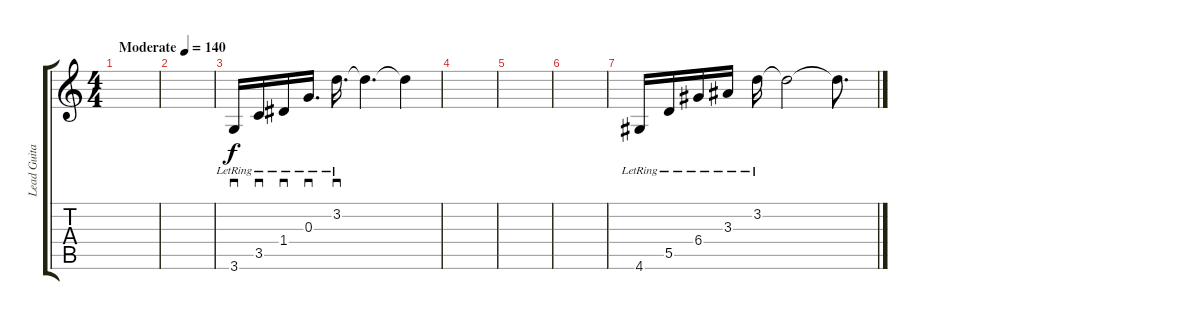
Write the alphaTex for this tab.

\track ("Lead Guitar" "Lead Guita") {instrument electricguitarclean}
\staff {score tabs}
\tuning (E4 B3 G3 D3 A2 E2) {hide}
\ts (4 4)
\tempo (140 "Moderate")
\clef g2
\ks c
|
|
3.6{lr}.16{sd} 3.5{lr}.16{sd} 1.4{lr}.16{sd} 0.3{lr}.16{d sd} 3.2{lr}.16{d sd} 3.2{t}.4{d} 3.2{t}.4 |
|
|
|
4.6{lr}.16 5.5{lr}.16 6.4{lr}.16 3.3{lr}.16 3.2{lr}.16 3.2{t}.2 3.2{t}.8{d}
